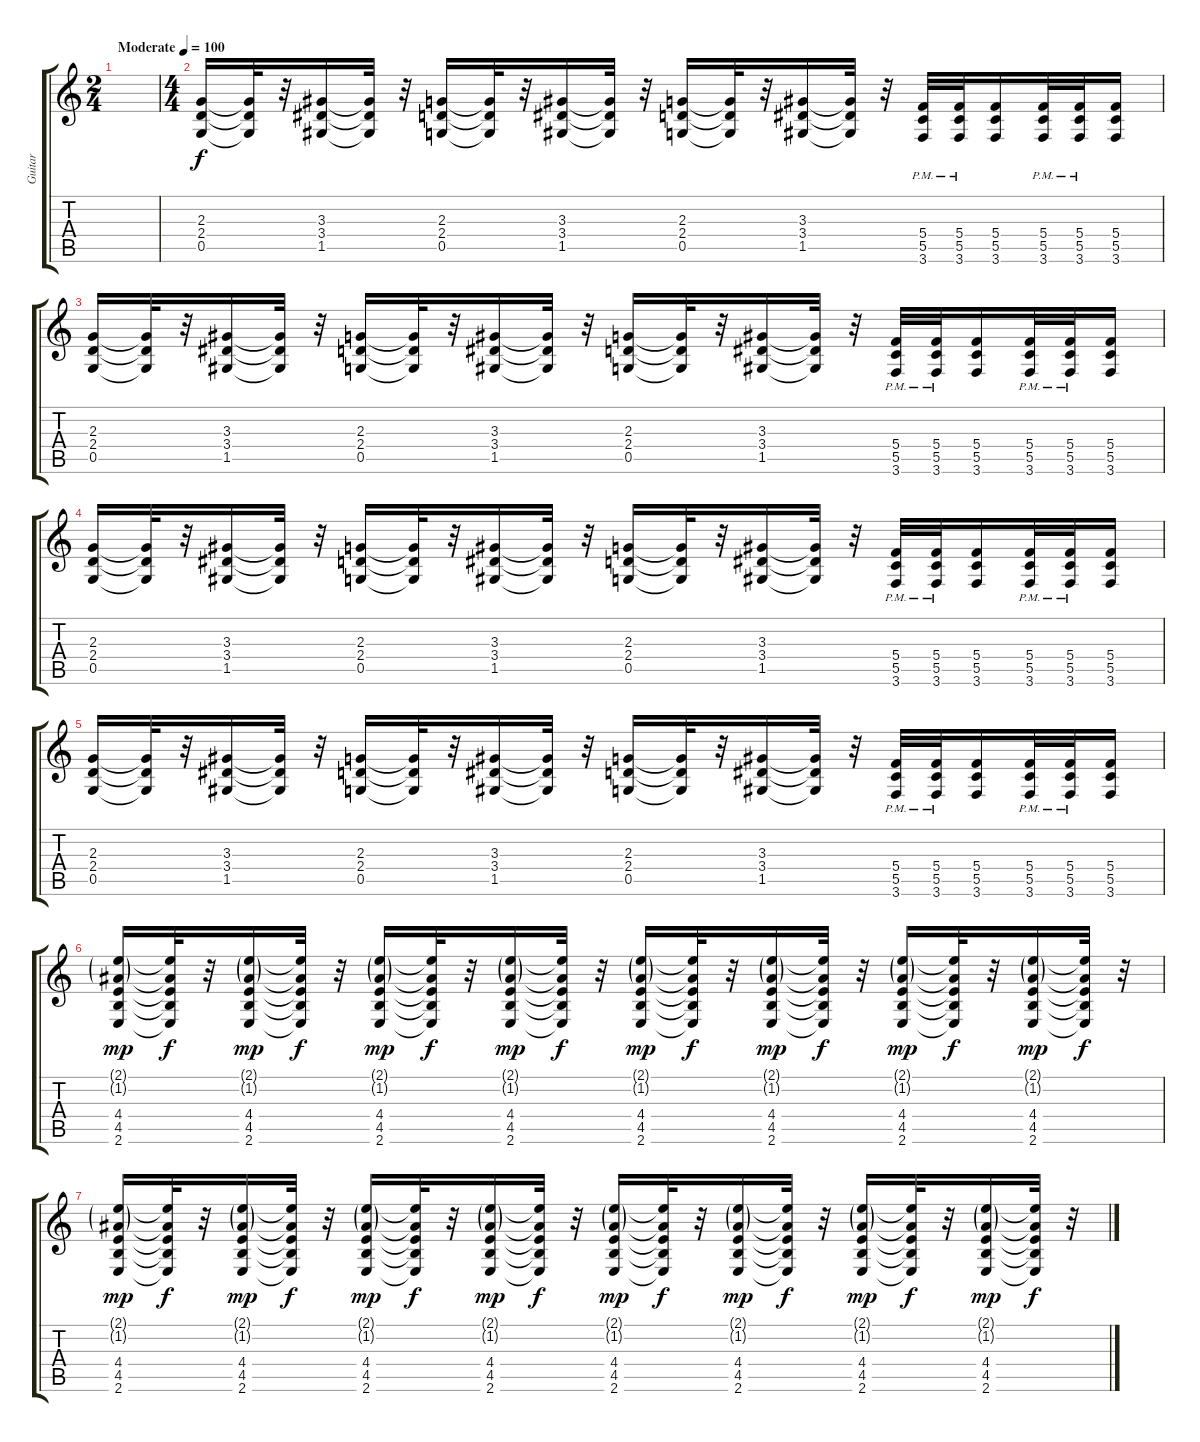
\track ("Guitar" "Guitar") {instrument distortionguitar}
\staff {score tabs}
\tuning (D4 A3 F3 C3 G2 D2) {hide}
\ts (2 4)
\tempo (100 "Moderate")
\clef g2
\ks c
|
\ts (4 4)
(2.3 2.4 0.5).16 (2.3{t} 2.4{t} 0.5{t}).32 r.32 (3.3 3.4 1.5).16 (3.3{t} 3.4{t} 1.5{t}).32 r.32 (2.3 2.4 0.5).16 (2.3{t} 2.4{t} 0.5{t}).32 r.32 (3.3 3.4 1.5).16 (3.3{t} 3.4{t} 1.5{t}).32 r.32 (2.3 2.4 0.5).16 (2.3{t} 2.4{t} 0.5{t}).32 r.32 (3.3 3.4 1.5).16 (3.3{t} 3.4{t} 1.5{t}).32 r.32 (5.4{pm} 5.5{pm} 3.6{pm}).32 (5.4{pm} 5.5{pm} 3.6{pm}).32 (5.4 5.5 3.6).16 (5.4{pm} 5.5{pm} 3.6{pm}).32 (5.4{pm} 5.5{pm} 3.6{pm}).32 (5.4 5.5 3.6).16 |
(2.3 2.4 0.5).16 (2.3{t} 2.4{t} 0.5{t}).32 r.32 (3.3 3.4 1.5).16 (3.3{t} 3.4{t} 1.5{t}).32 r.32 (2.3 2.4 0.5).16 (2.3{t} 2.4{t} 0.5{t}).32 r.32 (3.3 3.4 1.5).16 (3.3{t} 3.4{t} 1.5{t}).32 r.32 (2.3 2.4 0.5).16 (2.3{t} 2.4{t} 0.5{t}).32 r.32 (3.3 3.4 1.5).16 (3.3{t} 3.4{t} 1.5{t}).32 r.32 (5.4{pm} 5.5{pm} 3.6{pm}).32 (5.4{pm} 5.5{pm} 3.6{pm}).32 (5.4 5.5 3.6).16 (5.4{pm} 5.5{pm} 3.6{pm}).32 (5.4{pm} 5.5{pm} 3.6{pm}).32 (5.4 5.5 3.6).16 |
(2.3 2.4 0.5).16 (2.3{t} 2.4{t} 0.5{t}).32 r.32 (3.3 3.4 1.5).16 (3.3{t} 3.4{t} 1.5{t}).32 r.32 (2.3 2.4 0.5).16 (2.3{t} 2.4{t} 0.5{t}).32 r.32 (3.3 3.4 1.5).16 (3.3{t} 3.4{t} 1.5{t}).32 r.32 (2.3 2.4 0.5).16 (2.3{t} 2.4{t} 0.5{t}).32 r.32 (3.3 3.4 1.5).16 (3.3{t} 3.4{t} 1.5{t}).32 r.32 (5.4{pm} 5.5{pm} 3.6{pm}).32 (5.4{pm} 5.5{pm} 3.6{pm}).32 (5.4 5.5 3.6).16 (5.4{pm} 5.5{pm} 3.6{pm}).32 (5.4{pm} 5.5{pm} 3.6{pm}).32 (5.4 5.5 3.6).16 |
(2.3 2.4 0.5).16 (2.3{t} 2.4{t} 0.5{t}).32 r.32 (3.3 3.4 1.5).16 (3.3{t} 3.4{t} 1.5{t}).32 r.32 (2.3 2.4 0.5).16 (2.3{t} 2.4{t} 0.5{t}).32 r.32 (3.3 3.4 1.5).16 (3.3{t} 3.4{t} 1.5{t}).32 r.32 (2.3 2.4 0.5).16 (2.3{t} 2.4{t} 0.5{t}).32 r.32 (3.3 3.4 1.5).16 (3.3{t} 3.4{t} 1.5{t}).32 r.32 (5.4{pm} 5.5{pm} 3.6{pm}).32 (5.4{pm} 5.5{pm} 3.6{pm}).32 (5.4 5.5 3.6).16 (5.4{pm} 5.5{pm} 3.6{pm}).32 (5.4{pm} 5.5{pm} 3.6{pm}).32 (5.4 5.5 3.6).16 |
(2.1{g} 1.2{g} 4.4 4.5 2.6).16{dy mp} (2.1{t} 1.2{t} 4.4{t} 4.5{t} 2.6{t}).32{dy f} r.32 (2.1{g} 1.2{g} 4.4 4.5 2.6).16{dy mp} (2.1{t} 1.2{t} 4.4{t} 4.5{t} 2.6{t}).32{dy f} r.32 (2.1{g} 1.2{g} 4.4 4.5 2.6).16{dy mp} (2.1{t} 1.2{t} 4.4{t} 4.5{t} 2.6{t}).32{dy f} r.32 (2.1{g} 1.2{g} 4.4 4.5 2.6).16{dy mp} (2.1{t} 1.2{t} 4.4{t} 4.5{t} 2.6{t}).32{dy f} r.32 (2.1{g} 1.2{g} 4.4 4.5 2.6).16{dy mp} (2.1{t} 1.2{t} 4.4{t} 4.5{t} 2.6{t}).32{dy f} r.32 (2.1{g} 1.2{g} 4.4 4.5 2.6).16{dy mp} (2.1{t} 1.2{t} 4.4{t} 4.5{t} 2.6{t}).32{dy f} r.32 (2.1{g} 1.2{g} 4.4 4.5 2.6).16{dy mp} (2.1{t} 1.2{t} 4.4{t} 4.5{t} 2.6{t}).32{dy f} r.32 (2.1{g} 1.2{g} 4.4 4.5 2.6).16{dy mp} (2.1{t} 1.2{t} 4.4{t} 4.5{t} 2.6{t}).32{dy f} r.32 |
(2.1{g} 1.2{g} 4.4 4.5 2.6).16{dy mp} (2.1{t} 1.2{t} 4.4{t} 4.5{t} 2.6{t}).32{dy f} r.32 (2.1{g} 1.2{g} 4.4 4.5 2.6).16{dy mp} (2.1{t} 1.2{t} 4.4{t} 4.5{t} 2.6{t}).32{dy f} r.32 (2.1{g} 1.2{g} 4.4 4.5 2.6).16{dy mp} (2.1{t} 1.2{t} 4.4{t} 4.5{t} 2.6{t}).32{dy f} r.32 (2.1{g} 1.2{g} 4.4 4.5 2.6).16{dy mp} (2.1{t} 1.2{t} 4.4{t} 4.5{t} 2.6{t}).32{dy f} r.32 (2.1{g} 1.2{g} 4.4 4.5 2.6).16{dy mp} (2.1{t} 1.2{t} 4.4{t} 4.5{t} 2.6{t}).32{dy f} r.32 (2.1{g} 1.2{g} 4.4 4.5 2.6).16{dy mp} (2.1{t} 1.2{t} 4.4{t} 4.5{t} 2.6{t}).32{dy f} r.32 (2.1{g} 1.2{g} 4.4 4.5 2.6).16{dy mp} (2.1{t} 1.2{t} 4.4{t} 4.5{t} 2.6{t}).32{dy f} r.32 (2.1{g} 1.2{g} 4.4 4.5 2.6).16{dy mp} (2.1{t} 1.2{t} 4.4{t} 4.5{t} 2.6{t}).32{dy f} r.32
